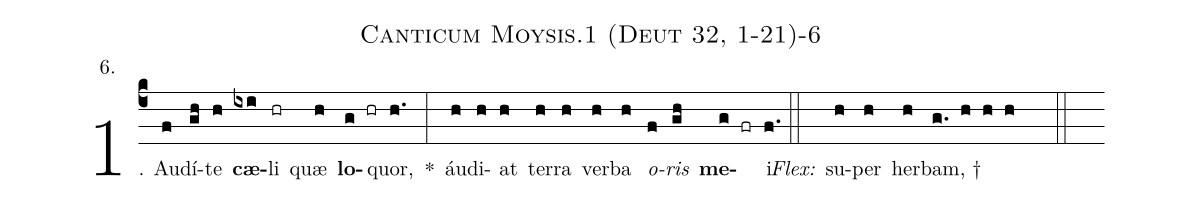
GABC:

name: Canticum Moysis.1 (Deut 32, 1-21)-6;
annotation: 6.;
%%
(c4)1. Au(f)dí(gh)te(h) <b>cæ</b>(ixi)li(hr) quæ(h) <b>lo</b>(g hr)quor,(h.) *(:) áu(h)di(h)at(h) ter(h)ra(h) ver(h)ba(h) <i>o</i>(f)<i>ris</i>(gh) <b>me</b>(g fr)i.(f.) (::)
<i>Flex:</i>()  su(h)per(h) her(h)bam, †(g. h h h  ::)
